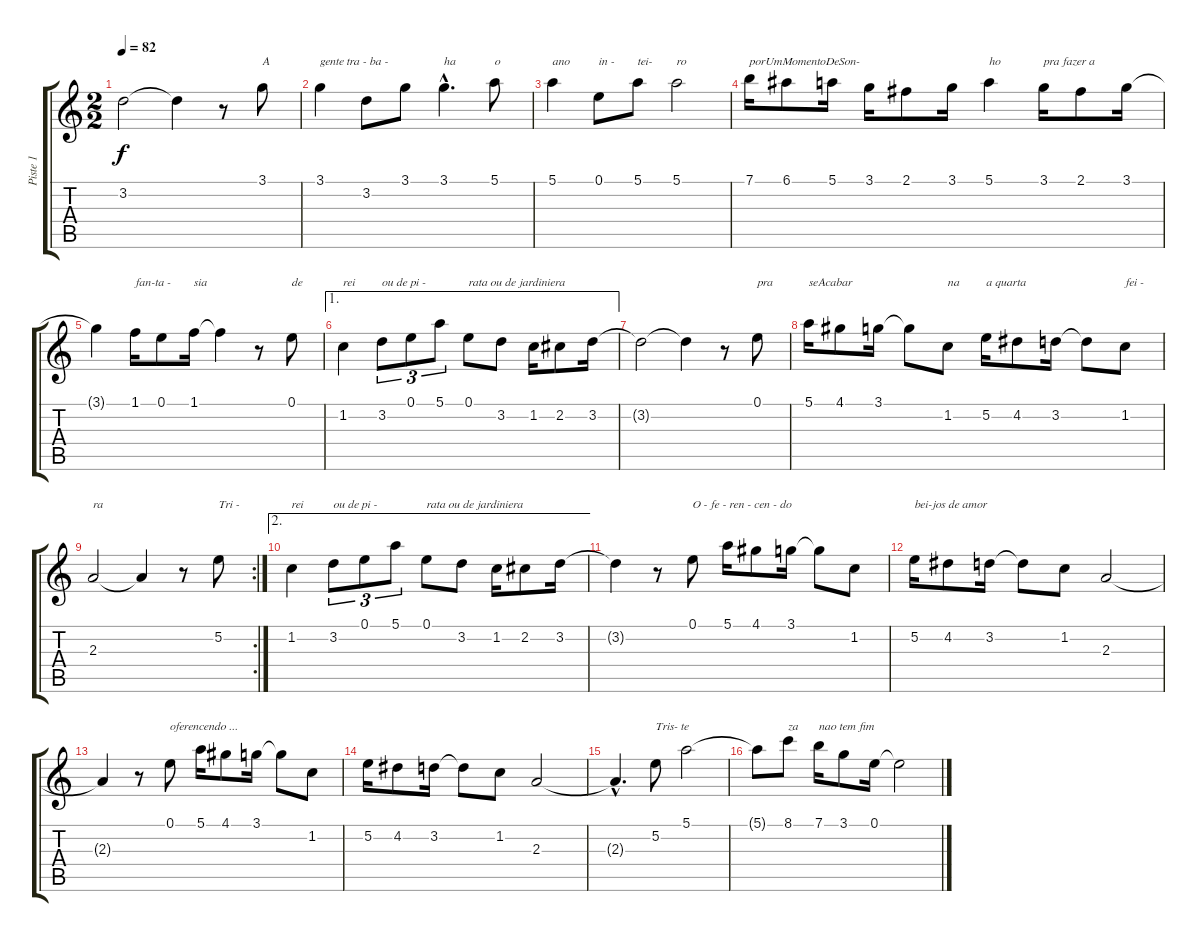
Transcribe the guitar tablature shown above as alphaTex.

\track ("Piste 1" "Piste 1") {instrument acousticguitarnylon}
\staff {score tabs}
\tuning (E4 B3 G3 D3 A2 E2) {hide}
\ts (2 2)
\tempo 82
\clef g2
\ks c
3.2{t}.2{dy f} 3.2{t}.4 r.8 3.1.8{txt "A"} |
3.1.4{txt "gente tra - ba -"} 3.2.8 3.1.8 3.1{hac}.4{d txt "ha"} 5.1.8{txt "o"} |
5.1.4{txt "ano"} 0.1.8{txt "in -"} 5.1.8{txt "tei-"} 5.1.2{txt "ro"} |
7.1.16{txt "porUmMomentoDeSon-"} 6.1.8 5.1.16 3.1.16 2.1.8 3.1.16 5.1.4{txt "ho"} 3.1.16{txt "pra fazer a"} 2.1.8 3.1.16 |
3.1{t}.4 1.1.16{txt "fan-ta -"} 0.1.8 1.1.16{txt "sia"} 1.1{t}.4 r.8 0.1.8{txt "de"} |
\ae 1
1.2.4{txt "rei"} 3.2.8{tu (3 2) txt "ou de pi -"} 0.1.8{tu (3 2)} 5.1.8{tu (3 2)} 0.1.8{txt "rata ou de jardiniera"} 3.2.8 1.2.16 2.2.8 3.2.16 |
3.2{t}.2 3.2{t}.4 r.8 0.1.8{txt "pra"} |
5.1.16{txt "seAcabar"} 4.1.8 3.1.16 3.1{t}.8 1.2.8{txt "na"} 5.2.16{txt "a quarta"} 4.2.8 3.2.16 3.2{t}.8 1.2.8{txt "fei -"} |
\rc 2
2.3.2{txt "ra"} 2.3{t}.4 r.8 5.2.8{txt "Tri -"} |
\ae 2
1.2.4{txt "rei"} 3.2.8{tu (3 2) txt "ou de pi -"} 0.1.8{tu (3 2)} 5.1.8{tu (3 2)} 0.1.8{txt "rata ou de jardiniera"} 3.2.8 1.2.16 2.2.8 3.2.16 |
3.2{t}.4 r.8 0.1.8{txt "O - fe - ren - cen - do"} 5.1.16 4.1.8 3.1.16 3.1{t}.8 1.2.8 |
5.2.16{txt "bei-jos de amor"} 4.2.8 3.2.16 3.2{t}.8 1.2.8 2.3.2 |
2.3{t}.4 r.8 0.1.8{txt "oferencendo ..."} 5.1.16 4.1.8 3.1.16 3.1{t}.8 1.2.8 |
5.2.16 4.2.8 3.2.16 3.2{t}.8 1.2.8 2.3.2 |
2.3{hac t}.4{d} 5.2.8{txt "Tris- te"} 5.1.2 |
5.1{t}.8 8.1.8{txt "za"} 7.1.16{txt "nao tem fim"} 3.1.8 0.1.16 0.1{t}.2
